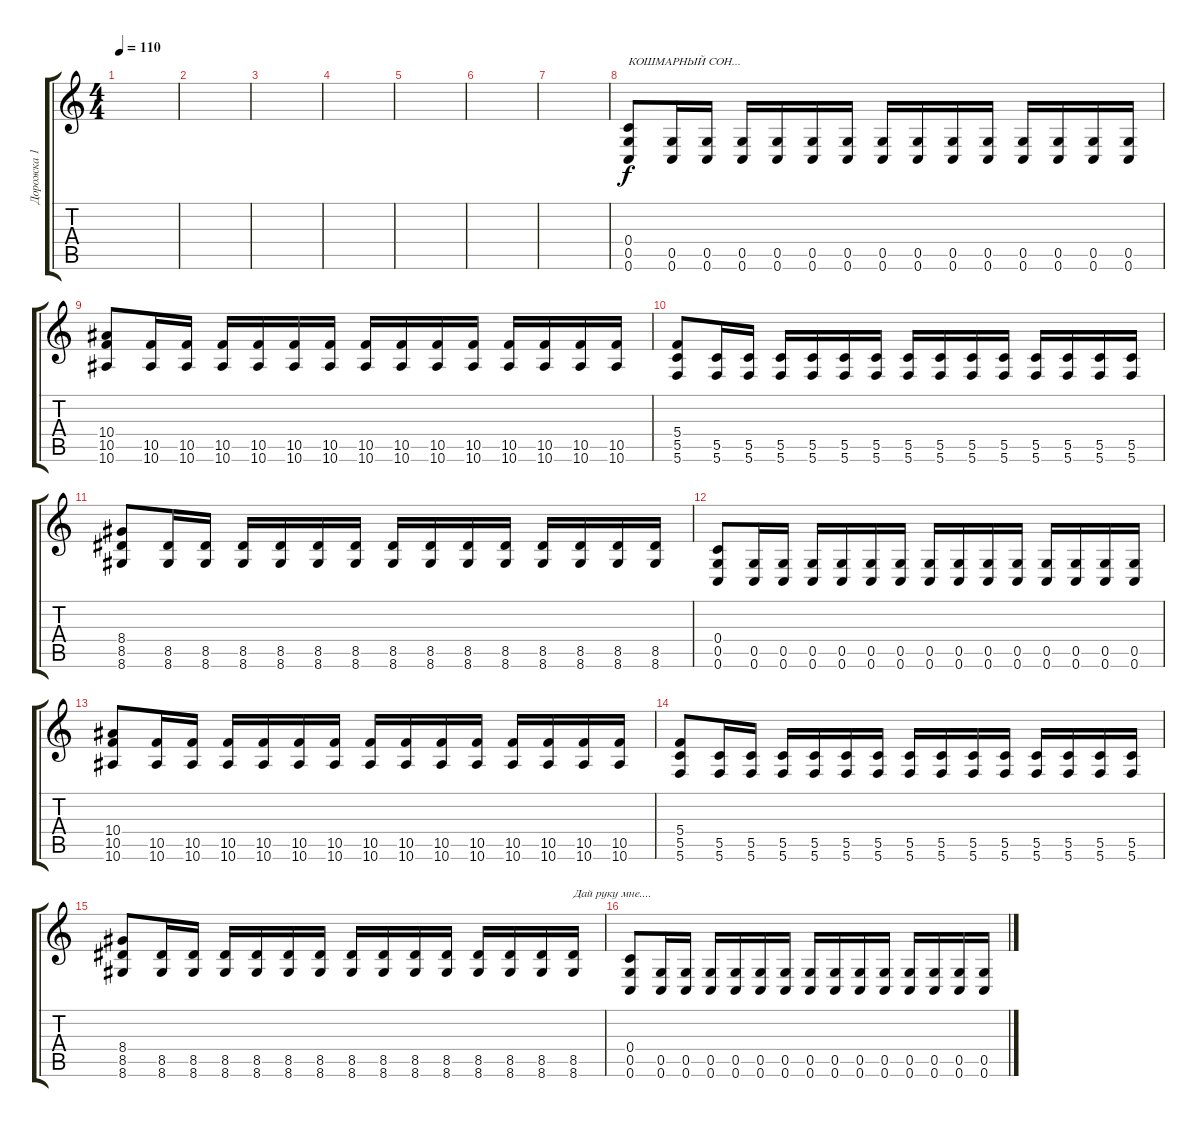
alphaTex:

\track ("Дорожка 1" "Дорожка 1") {instrument overdrivenguitar}
\staff {score tabs}
\tuning (D4 A3 F3 C3 G2 C2) {hide}
\ts (4 4)
\tempo 110
\clef g2
\ks c
|
|
|
|
|
|
|
(0.4 0.5 0.6).8{txt "КОШМАРНЫЙ СОН..."} (0.5 0.6).16 (0.5 0.6).16 (0.5 0.6).16 (0.5 0.6).16 (0.5 0.6).16 (0.5 0.6).16 (0.5 0.6).16 (0.5 0.6).16 (0.5 0.6).16 (0.5 0.6).16 (0.5 0.6).16 (0.5 0.6).16 (0.5 0.6).16 (0.5 0.6).16 |
(10.4 10.5 10.6).8 (10.5 10.6).16 (10.5 10.6).16 (10.5 10.6).16 (10.5 10.6).16 (10.5 10.6).16 (10.5 10.6).16 (10.5 10.6).16 (10.5 10.6).16 (10.5 10.6).16 (10.5 10.6).16 (10.5 10.6).16 (10.5 10.6).16 (10.5 10.6).16 (10.5 10.6).16 |
(5.4 5.5 5.6).8 (5.5 5.6).16 (5.5 5.6).16 (5.5 5.6).16 (5.5 5.6).16 (5.5 5.6).16 (5.5 5.6).16 (5.5 5.6).16 (5.5 5.6).16 (5.5 5.6).16 (5.5 5.6).16 (5.5 5.6).16 (5.5 5.6).16 (5.5 5.6).16 (5.5 5.6).16 |
(8.4 8.5 8.6).8 (8.5 8.6).16 (8.5 8.6).16 (8.5 8.6).16 (8.5 8.6).16 (8.5 8.6).16 (8.5 8.6).16 (8.5 8.6).16 (8.5 8.6).16 (8.5 8.6).16 (8.5 8.6).16 (8.5 8.6).16 (8.5 8.6).16 (8.5 8.6).16 (8.5 8.6).16 |
(0.4 0.5 0.6).8 (0.5 0.6).16 (0.5 0.6).16 (0.5 0.6).16 (0.5 0.6).16 (0.5 0.6).16 (0.5 0.6).16 (0.5 0.6).16 (0.5 0.6).16 (0.5 0.6).16 (0.5 0.6).16 (0.5 0.6).16 (0.5 0.6).16 (0.5 0.6).16 (0.5 0.6).16 |
(10.4 10.5 10.6).8 (10.5 10.6).16 (10.5 10.6).16 (10.5 10.6).16 (10.5 10.6).16 (10.5 10.6).16 (10.5 10.6).16 (10.5 10.6).16 (10.5 10.6).16 (10.5 10.6).16 (10.5 10.6).16 (10.5 10.6).16 (10.5 10.6).16 (10.5 10.6).16 (10.5 10.6).16 |
(5.4 5.5 5.6).8 (5.5 5.6).16 (5.5 5.6).16 (5.5 5.6).16 (5.5 5.6).16 (5.5 5.6).16 (5.5 5.6).16 (5.5 5.6).16 (5.5 5.6).16 (5.5 5.6).16 (5.5 5.6).16 (5.5 5.6).16 (5.5 5.6).16 (5.5 5.6).16 (5.5 5.6).16 |
(8.4 8.5 8.6).8 (8.5 8.6).16 (8.5 8.6).16 (8.5 8.6).16 (8.5 8.6).16 (8.5 8.6).16 (8.5 8.6).16 (8.5 8.6).16 (8.5 8.6).16 (8.5 8.6).16 (8.5 8.6).16 (8.5 8.6).16 (8.5 8.6).16 (8.5 8.6).16 (8.5 8.6).16{txt "Дай руку мне...."} |
(0.4 0.5 0.6).8 (0.5 0.6).16 (0.5 0.6).16 (0.5 0.6).16 (0.5 0.6).16 (0.5 0.6).16 (0.5 0.6).16 (0.5 0.6).16 (0.5 0.6).16 (0.5 0.6).16 (0.5 0.6).16 (0.5 0.6).16 (0.5 0.6).16 (0.5 0.6).16 (0.5 0.6).16
